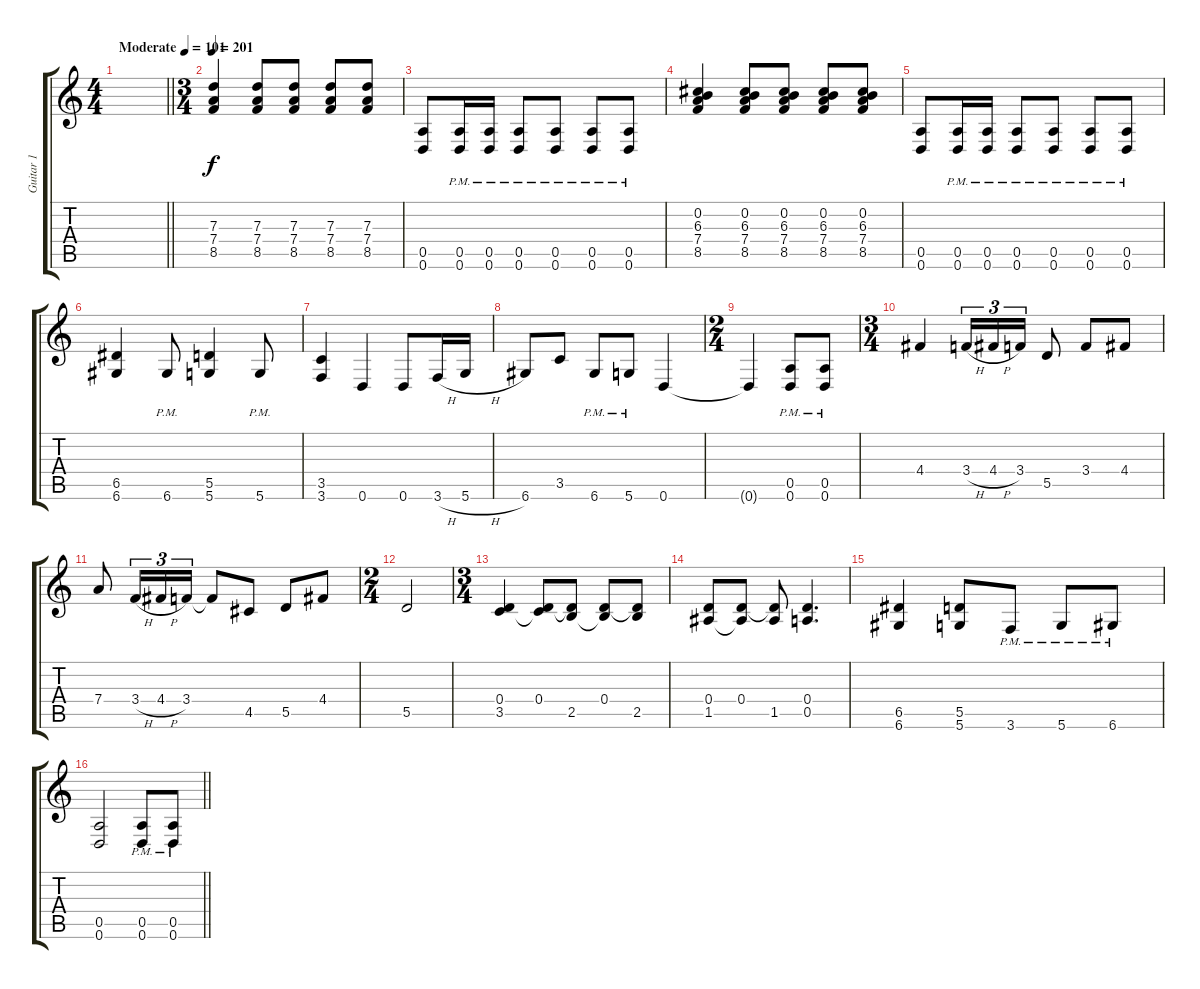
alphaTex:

\track ("Guitar 1" "Guitar 1") {instrument distortionguitar}
\staff {score tabs}
\tuning (E4 B3 G3 D3 A2 D2) {hide}
\ts (4 4)
\tempo (101 "Moderate")
\clef g2
\barLineRight lightlight
\ks c
|
\ts (3 4)
\tempo 201
(7.3 7.4 8.5).4 (7.3 7.4 8.5).8 (7.3 7.4 8.5).8 (7.3 7.4 8.5).8 (7.3 7.4 8.5).8 |
(0.5 0.6).8 (0.5{pm} 0.6{pm}).16 (0.5{pm} 0.6{pm}).16 (0.5{pm} 0.6{pm}).8 (0.5{pm} 0.6{pm}).8 (0.5{pm} 0.6{pm}).8 (0.5{pm} 0.6{pm}).8 |
(0.2 6.3 7.4 8.5).4 (0.2 6.3 7.4 8.5).8 (0.2 6.3 7.4 8.5).8 (0.2 6.3 7.4 8.5).8 (0.2 6.3 7.4 8.5).8 |
(0.5 0.6).8 (0.5{pm} 0.6{pm}).16 (0.5{pm} 0.6{pm}).16 (0.5{pm} 0.6{pm}).8 (0.5{pm} 0.6{pm}).8 (0.5{pm} 0.6{pm}).8 (0.5{pm} 0.6{pm}).8 |
(6.5 6.6).4 6.6{pm}.8 (5.5 5.6).4 5.6{pm}.8 |
(3.5 3.6).4 0.6.4 0.6.8 3.6{h}.16 5.6{h}.16 |
6.6.8 3.5.8 6.6{pm}.8 5.6{pm}.8 0.6.4 |
\ts (2 4)
0.6{t}.4 (0.5{pm} 0.6{pm}).8 (0.5{pm} 0.6{pm}).8 |
\ts (3 4)
4.4.4 3.4{h}.16{tu (3 2)} 4.4{h}.16{tu (3 2)} 3.4.16{tu (3 2)} 5.5.8 3.4.8 4.4.8 |
7.4.8 3.4{h}.16{tu (3 2)} 4.4{h}.16{tu (3 2)} 3.4.16{tu (3 2)} 3.4{t}.8 4.5.8 5.5.8 4.4.8 |
\ts (2 4)
5.5.2 |
\ts (3 4)
(0.4 3.5).4 (0.4 3.5{t}).8 (0.4{t} 2.5).8 (0.4 2.5{t}).8 (0.4{t} 2.5).8 |
(0.4 1.5).8 (0.4 1.5{t}).8 (0.4{t} 1.5).8 (0.4 0.5).4{d} |
(6.5 6.6).4 (5.5 5.6).8 3.6{pm}.8 5.6{pm}.8 6.6{pm}.8 |
\barLineRight lightlight
(0.5 0.6).2 (0.5{pm} 0.6{pm}).8 (0.5{pm} 0.6{pm}).8
